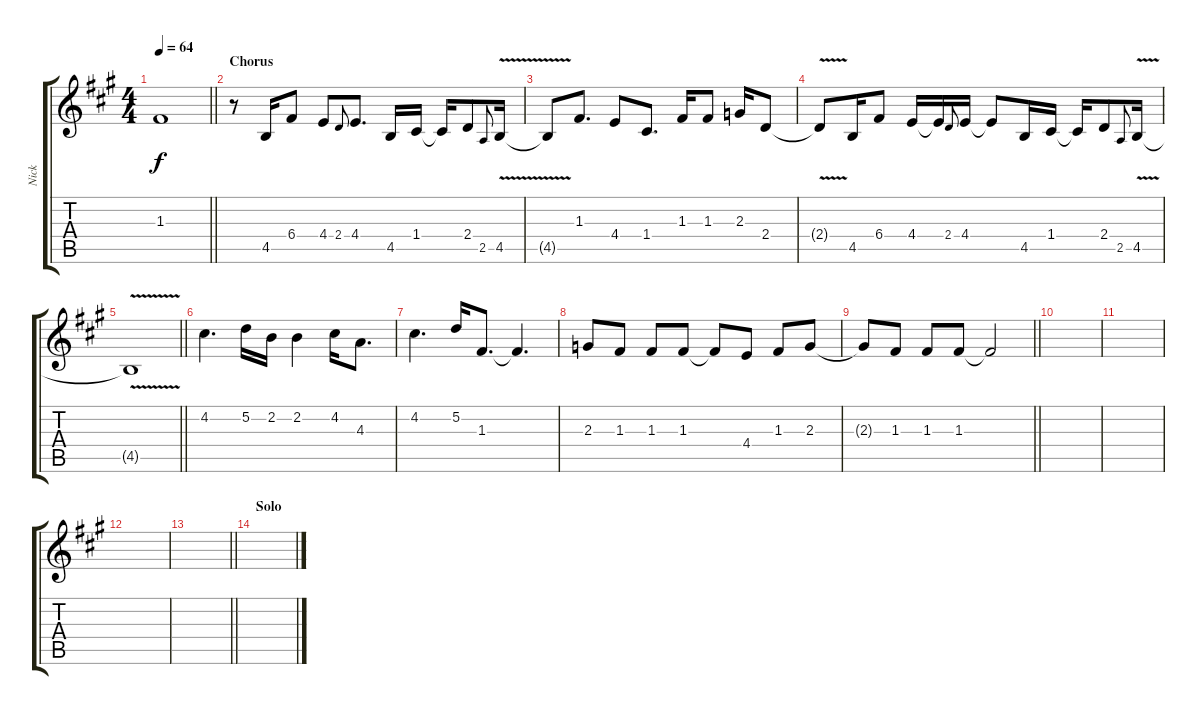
\track ("Nick" "Nick") {instrument overdrivenguitar}
\staff {score tabs}
\tuning (D4 A3 F3 C3 G2 D2) {hide}
\ts (4 4)
\tempo 64
\clef g2
\barLineRight lightlight
\ks a
1.3.1{dy f} |
\section ("" "Chorus")
r.8 4.5.16 6.4.8 4.4.8 2.4.8{gr onbeat} 4.4.8{d} 4.5.16 1.4.16 1.4{t}.16 2.4.8 2.5.8{gr onbeat} 4.5{v}.16 |
4.5{t}.8 1.3.8{d} 4.4.8 1.4.8{d} 1.3.16 1.3.8 2.3.16 2.4.8 |
2.4{v t}.8 4.5.16 6.4.8 4.4.16 4.4{t}.16 2.4.8{gr onbeat} 4.4.16 4.4{t}.8 4.5.16 1.4.16 1.4{t}.16 2.4.8 2.5.8{gr onbeat} 4.5{v}.16 |
\barLineRight lightlight
4.5{t}.1 |
4.2.4{d} 5.2.16 2.2.16 2.2.4 4.2.16 4.3.8{d} |
4.2.4{d} 5.2.16 1.3.8{d} 1.3{t}.4{d} |
2.3.8 1.3.8 1.3.8 1.3.8 1.3{t}.8 4.4.8 1.3.8 2.3.8 |
\barLineRight lightlight
2.3{t}.8 1.3.8 1.3.8 1.3.8 1.3{t}.2 |
|
|
|
\barLineRight lightlight
|
\section ("" "Solo")
